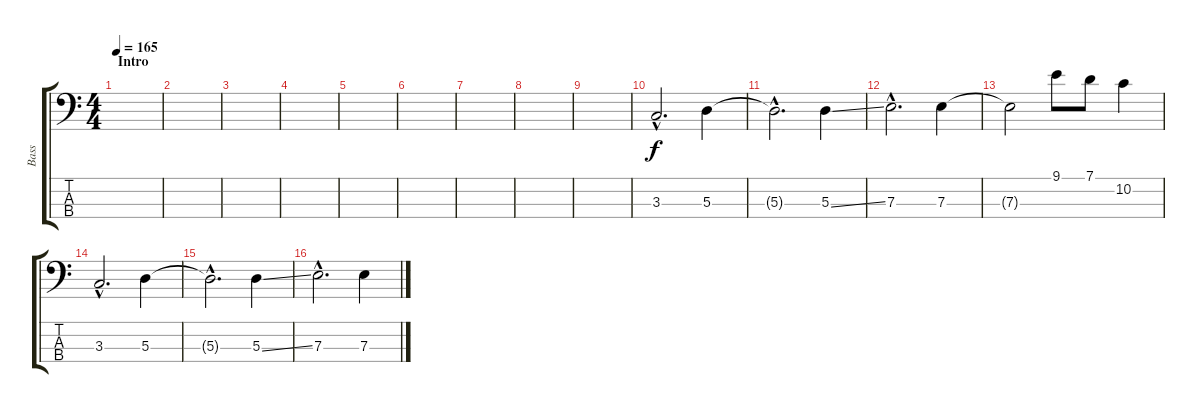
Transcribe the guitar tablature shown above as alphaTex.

\track ("Bass" "Bass") {instrument electricbassfinger}
\staff {score tabs}
\tuning (G2 D2 A1 E1) {hide}
\ts (4 4)
\section ("" "Intro")
\tempo 165
\clef f4
\ks c
|
|
|
|
|
|
|
|
|
3.3{hac}.2{d} 5.3.4 |
5.3{hac t}.2{d} 5.3{ss}.4 |
7.3{hac}.2{d} 7.3.4 |
7.3{t}.2 9.1.8 7.1.8 10.2.4 |
3.3{hac}.2{d} 5.3.4 |
5.3{hac t}.2{d} 5.3{ss}.4 |
7.3{hac}.2{d} 7.3.4
